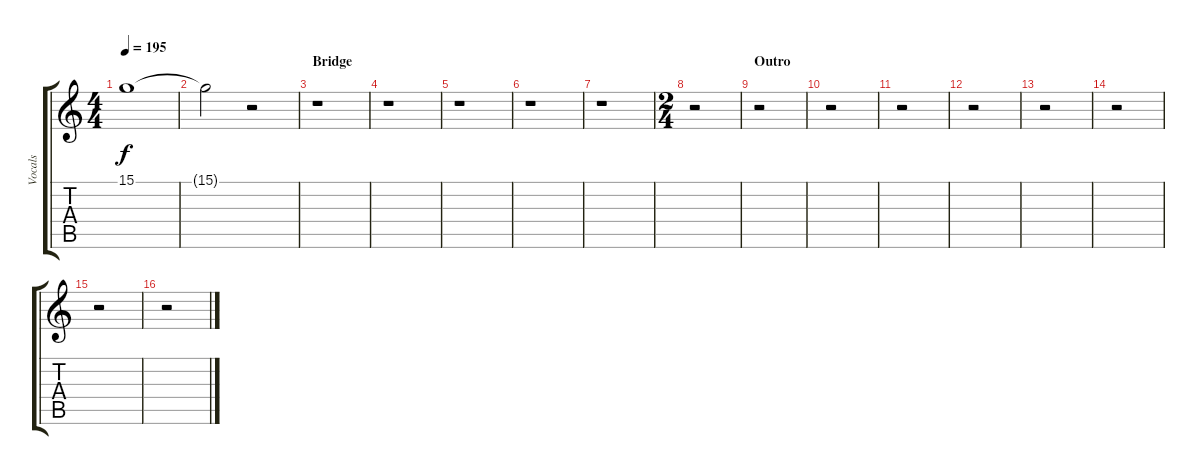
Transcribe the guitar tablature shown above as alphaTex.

\track ("Vocals" "Vocals") {instrument lead1square}
\staff {score tabs}
\tuning (E4 B3 G3 D3 A2 E2) {hide}
\ts (4 4)
\tempo 195
\clef g2
\ks c
15.1{t}.1{dy f} |
15.1{t}.2 r.2 |
\section ("" "Bridge")
r.1 |
r.1 |
r.1 |
r.1 |
r.1 |
\ts (2 4)
r.2 |
\section ("" "Outro")
r.2 |
r.2 |
r.2 |
r.2 |
r.2 |
r.2 |
r.2 |
r.2
